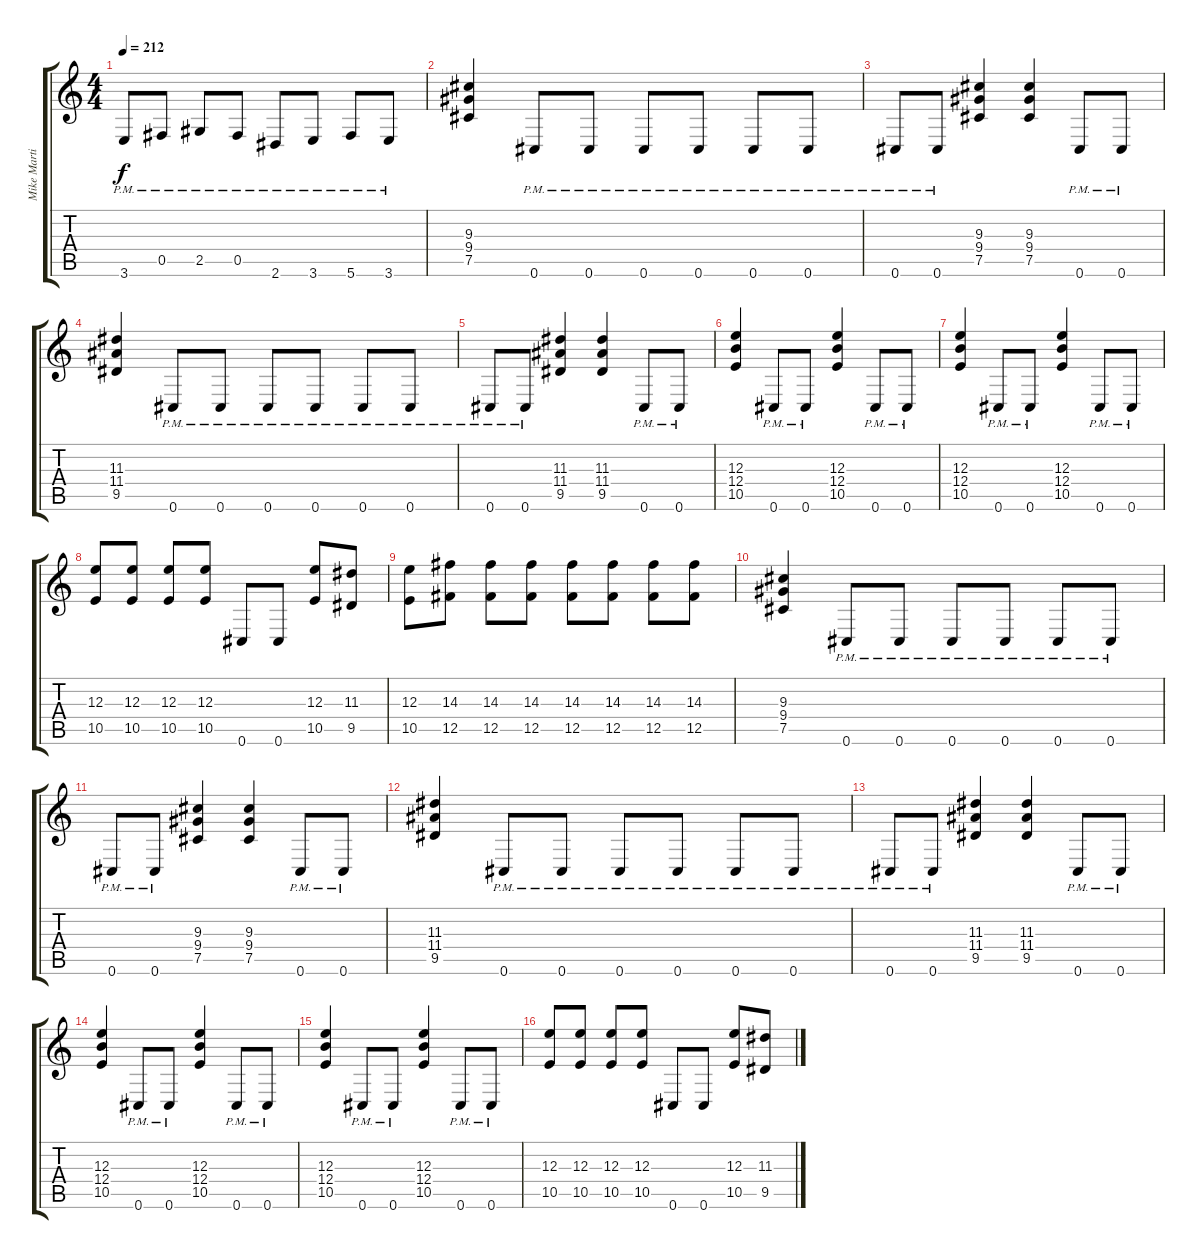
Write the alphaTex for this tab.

\track ("Mike Martin" "Mike Marti") {instrument overdrivenguitar}
\staff {score tabs}
\tuning (Db4 Ab3 E3 B2 Gb2 Db2) {hide}
\ts (4 4)
\tempo 212
\clef g2
\ks c
3.6{pm}.8{dy f} 0.5{pm}.8 2.5{pm}.8 0.5{pm}.8 2.6{pm}.8 3.6{pm}.8 5.6{pm}.8 3.6{pm}.8 |
(9.3 9.4 7.5).4 0.6{pm}.8 0.6{pm}.8 0.6{pm}.8 0.6{pm}.8 0.6{pm}.8 0.6{pm}.8 |
0.6{pm}.8 0.6{pm}.8 (9.3 9.4 7.5).4 (9.3 9.4 7.5).4 0.6{pm}.8 0.6{pm}.8 |
(11.3 11.4 9.5).4 0.6{pm}.8 0.6{pm}.8 0.6{pm}.8 0.6{pm}.8 0.6{pm}.8 0.6{pm}.8 |
0.6{pm}.8 0.6{pm}.8 (11.3 11.4 9.5).4 (11.3 11.4 9.5).4 0.6{pm}.8 0.6{pm}.8 |
(12.3 12.4 10.5).4 0.6{pm}.8 0.6{pm}.8 (12.3 12.4 10.5).4 0.6{pm}.8 0.6{pm}.8 |
(12.3 12.4 10.5).4 0.6{pm}.8 0.6{pm}.8 (12.3 12.4 10.5).4 0.6{pm}.8 0.6{pm}.8 |
(12.3 10.5).8 (12.3 10.5).8 (12.3 10.5).8 (12.3 10.5).8 0.6.8 0.6.8 (12.3 10.5).8 (11.3 9.5).8 |
(12.3 10.5).8 (14.3 12.5).8 (14.3 12.5).8 (14.3 12.5).8 (14.3 12.5).8 (14.3 12.5).8 (14.3 12.5).8 (14.3 12.5).8 |
(9.3 9.4 7.5).4 0.6{pm}.8 0.6{pm}.8 0.6{pm}.8 0.6{pm}.8 0.6{pm}.8 0.6{pm}.8 |
0.6{pm}.8 0.6{pm}.8 (9.3 9.4 7.5).4 (9.3 9.4 7.5).4 0.6{pm}.8 0.6{pm}.8 |
(11.3 11.4 9.5).4 0.6{pm}.8 0.6{pm}.8 0.6{pm}.8 0.6{pm}.8 0.6{pm}.8 0.6{pm}.8 |
0.6{pm}.8 0.6{pm}.8 (11.3 11.4 9.5).4 (11.3 11.4 9.5).4 0.6{pm}.8 0.6{pm}.8 |
(12.3 12.4 10.5).4 0.6{pm}.8 0.6{pm}.8 (12.3 12.4 10.5).4 0.6{pm}.8 0.6{pm}.8 |
(12.3 12.4 10.5).4 0.6{pm}.8 0.6{pm}.8 (12.3 12.4 10.5).4 0.6{pm}.8 0.6{pm}.8 |
(12.3 10.5).8 (12.3 10.5).8 (12.3 10.5).8 (12.3 10.5).8 0.6.8 0.6.8 (12.3 10.5).8 (11.3 9.5).8
